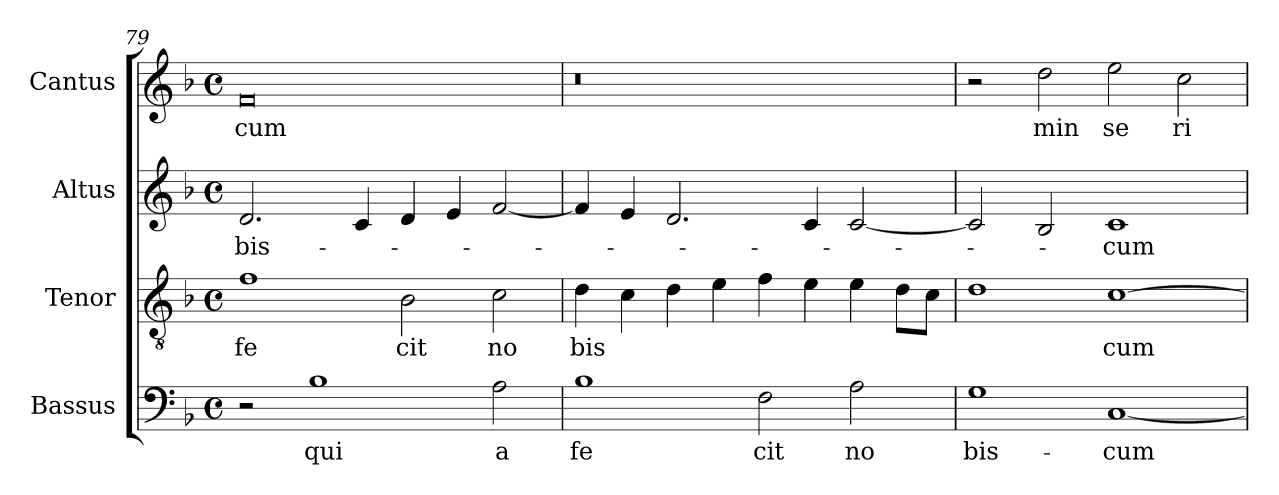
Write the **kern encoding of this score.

**kern	**text	**kern	**text	**kern	**text	**kern	**text
*part4	*part4	*part3	*part3	*part2	*part2	*part1	*part1
*staff4	*staff4	*staff3	*staff3	*staff2	*staff2	*staff1	*staff1
*I"Bassus	*	*I"Tenor	*	*I"Altus	*	*I"Cantus	*
*clefF4	*	*clefGv2	*	*clefG2	*	*clefG2	*
*k[b-]	*	*k[b-]	*	*k[b-]	*	*k[b-]	*
*F:	*	*F:	*	*F:	*	*F:	*
*M4/4	*	*M4/4	*	*M4/4	*	*M4/4	*
*met(c)	*	*met(c)	*	*met(c)	*	*met(c)	*
=79	=79	=79	=79	=79	=79	=79	=79
!	!	!	!LO:LY:b:cj	!	!LO:LY:b	!	!LO:LY:b:cj
2r	.	1f	fe	2.d/	-bis-	0f	cum
!	!LO:LY:b:cj	!	!	!	!	!	!
1B-	qui	.	.	.	.	.	.
.	.	.	.	4c/	.	.	.
!	!	!	!LO:LY:b:cj	!	!	!	!
.	.	2B-\	cit	4d/	.	.	.
.	.	.	.	4e/	.	.	.
!	!LO:LY:b:cj	!	!LO:LY:b:cj	!	!	!	!
2A\	a	2c\	no	[<2f/	.	.	.
=80	=80	=80	=80	=80	=80	=80	=80
!	!LO:LY:b:cj	!	!LO:LY:b	!	!	!	!
1B-	fe	4d\	bis	4f/]	.	0r	.
.	.	4c\	.	4e/	.	.	.
.	.	4d\	.	2.d/	.	.	.
.	.	4e\	.	.	.	.	.
!	!LO:LY:b:cj	!	!	!	!	!	!
2F\	cit	4f\	.	.	.	.	.
.	.	4e\	.	4c/	.	.	.
!	!LO:LY:b:cj	!	!	!	!	!	!
2A\	no	4e\	.	[>2c/	.	.	.
.	.	8d\L	.	.	.	.	.
.	.	8c\J	.	.	.	.	.
!!LO:LB:g=z
=81	=81	=81	=81	=81	=81	=81	=81
!	!LO:LY:b:cj	!	!	!	!	!	!
1G	bis-	1d	.	2c/]	.	2r	.
!	!	!	!	!	!	!	!LO:LY:b:rj
.	.	.	.	2B-/	.	2dd\	min
!	!LO:LY:b	!	!LO:LY:b	!	!LO:LY:b:cj	!	!LO:LY:b:cj
[<1C	-cum	[>1c	cum	1c	-cum	2ee\	se
!	!	!	!	!	!	!	!LO:LY:b:cj
.	.	.	.	.	.	2cc\	ri
=	=	=	=	=	=	=	=
*-	*-	*-	*-	*-	*-	*-	*-
